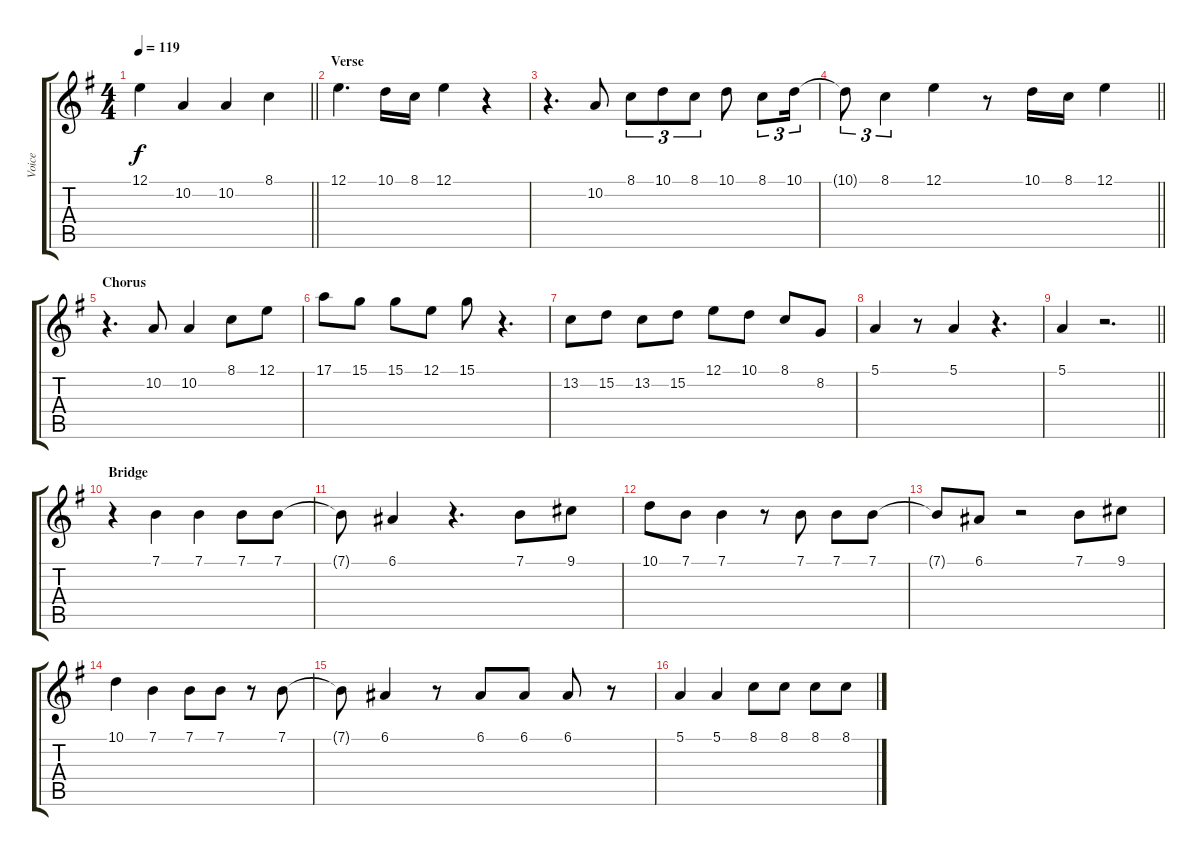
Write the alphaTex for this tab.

\track ("Voice" "Voice") {instrument altosax}
\staff {score tabs}
\tuning (E4 B3 G3 D3 A2 E2) {hide}
\ts (4 4)
\tempo 119
\clef g2
\barLineRight lightlight
\ks g
12.1{t}.4{dy f} 10.2.4 10.2.4 8.1.4 |
\section ("" "Verse")
12.1.4{d} 10.1.16 8.1.16 12.1.4 r.4 |
r.4{d} 10.2.8 8.1.8{tu (3 2)} 10.1.8{tu (3 2)} 8.1.8{tu (3 2)} 10.1.8 8.1.8{tu (3 2)} 10.1.16{tu (3 2)} |
\barLineRight lightlight
10.1{t}.8{tu (3 2)} 8.1.4{tu (3 2)} 12.1.4 r.8 10.1.16 8.1.16 12.1.4 |
\section ("" "Chorus")
r.4{d} 10.2.8 10.2.4 8.1.8 12.1.8 |
17.1.8 15.1.8 15.1.8 12.1.8 15.1.8 r.4{d} |
13.2.8 15.2.8 13.2.8 15.2.8 12.1.8 10.1.8 8.1.8 8.2.8 |
5.1.4 r.8 5.1.4 r.4{d} |
\barLineRight lightlight
5.1.4 r.2{d} |
\section ("" "Bridge")
r.4 7.1.4 7.1.4 7.1.8 7.1.8 |
7.1{t}.8 6.1.4 r.4{d} 7.1.8 9.1.8 |
10.1.8 7.1.8 7.1.4 r.8 7.1.8 7.1.8 7.1.8 |
7.1{t}.8 6.1.8 r.2 7.1.8 9.1.8 |
10.1.4 7.1.4 7.1.8 7.1.8 r.8 7.1.8 |
7.1{t}.8 6.1.4 r.8 6.1.8 6.1.8 6.1.8 r.8 |
5.1.4 5.1.4 8.1.8 8.1.8 8.1.8 8.1.8
